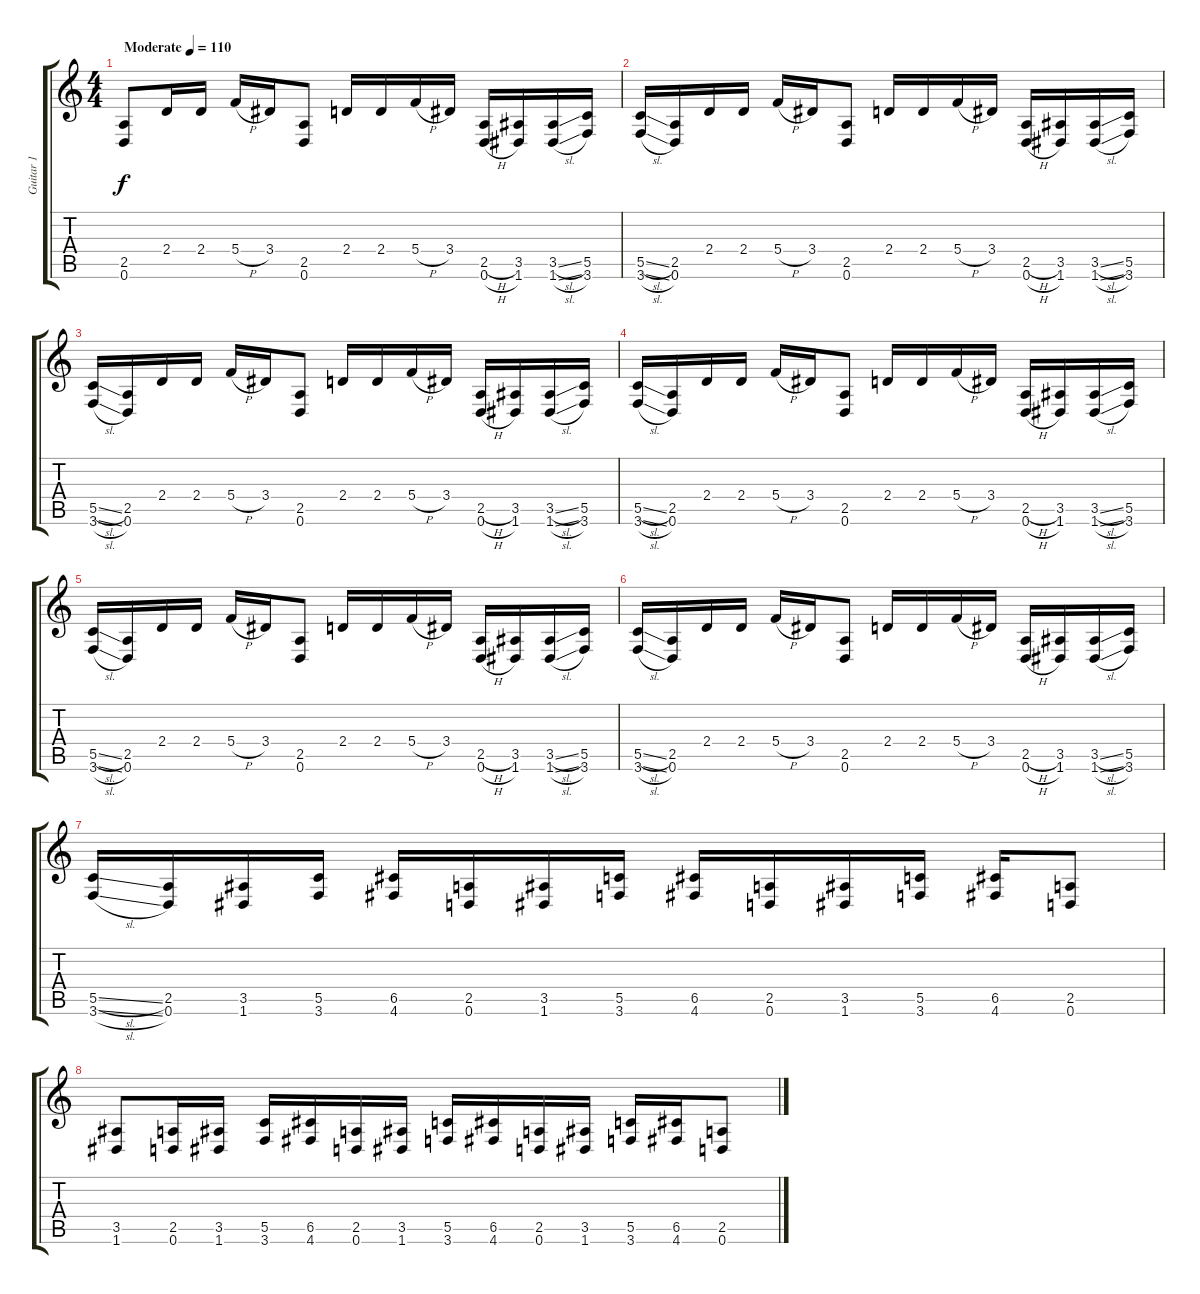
\track ("Guitar 1" "Guitar 1") {instrument overdrivenguitar}
\staff {score tabs}
\tuning (D4 A3 F3 C3 G2 D2) {hide}
\ts (4 4)
\tempo (110 "Moderate")
\clef g2
\ks c
(2.5 0.6).8{dy f instrument overdrivenguitar} 2.4.16 2.4.16 5.4{h}.16 3.4.16 (2.5 0.6).8 2.4.16 2.4.16 5.4{h}.16 3.4.16 (2.5{h} 0.6{h}).16 (3.5 1.6).16 (3.5{sl} 1.6{sl}).16 (5.5 3.6).16 |
(5.5{sl} 3.6{sl}).16 (2.5 0.6).16 2.4.16 2.4.16 5.4{h}.16 3.4.16 (2.5 0.6).8 2.4.16 2.4.16 5.4{h}.16 3.4.16 (2.5{h} 0.6{h}).16 (3.5 1.6).16 (3.5{sl} 1.6{sl}).16 (5.5 3.6).16 |
(5.5{sl} 3.6{sl}).16 (2.5 0.6).16 2.4.16 2.4.16 5.4{h}.16 3.4.16 (2.5 0.6).8 2.4.16 2.4.16 5.4{h}.16 3.4.16 (2.5{h} 0.6{h}).16 (3.5 1.6).16 (3.5{sl} 1.6{sl}).16 (5.5 3.6).16 |
(5.5{sl} 3.6{sl}).16 (2.5 0.6).16 2.4.16 2.4.16 5.4{h}.16 3.4.16 (2.5 0.6).8 2.4.16 2.4.16 5.4{h}.16 3.4.16 (2.5{h} 0.6{h}).16 (3.5 1.6).16 (3.5{sl} 1.6{sl}).16 (5.5 3.6).16 |
(5.5{sl} 3.6{sl}).16 (2.5 0.6).16 2.4.16 2.4.16 5.4{h}.16 3.4.16 (2.5 0.6).8 2.4.16 2.4.16 5.4{h}.16 3.4.16 (2.5{h} 0.6{h}).16 (3.5 1.6).16 (3.5{sl} 1.6{sl}).16 (5.5 3.6).16 |
(5.5{sl} 3.6{sl}).16 (2.5 0.6).16 2.4.16 2.4.16 5.4{h}.16 3.4.16 (2.5 0.6).8 2.4.16 2.4.16 5.4{h}.16 3.4.16 (2.5{h} 0.6{h}).16 (3.5 1.6).16 (3.5{sl} 1.6{sl}).16 (5.5 3.6).16 |
(5.5{sl} 3.6{sl}).16 (2.5 0.6).16 (3.5 1.6).16 (5.5 3.6).16 (6.5 4.6).16 (2.5 0.6).16 (3.5 1.6).16 (5.5 3.6).16 (6.5 4.6).16 (2.5 0.6).16 (3.5 1.6).16 (5.5 3.6).16 (6.5 4.6).16 (2.5 0.6).8 |
(3.5 1.6).8 (2.5 0.6).16 (3.5 1.6).16 (5.5 3.6).16 (6.5 4.6).16 (2.5 0.6).16 (3.5 1.6).16 (5.5 3.6).16 (6.5 4.6).16 (2.5 0.6).16 (3.5 1.6).16 (5.5 3.6).16 (6.5 4.6).16 (2.5 0.6).8
